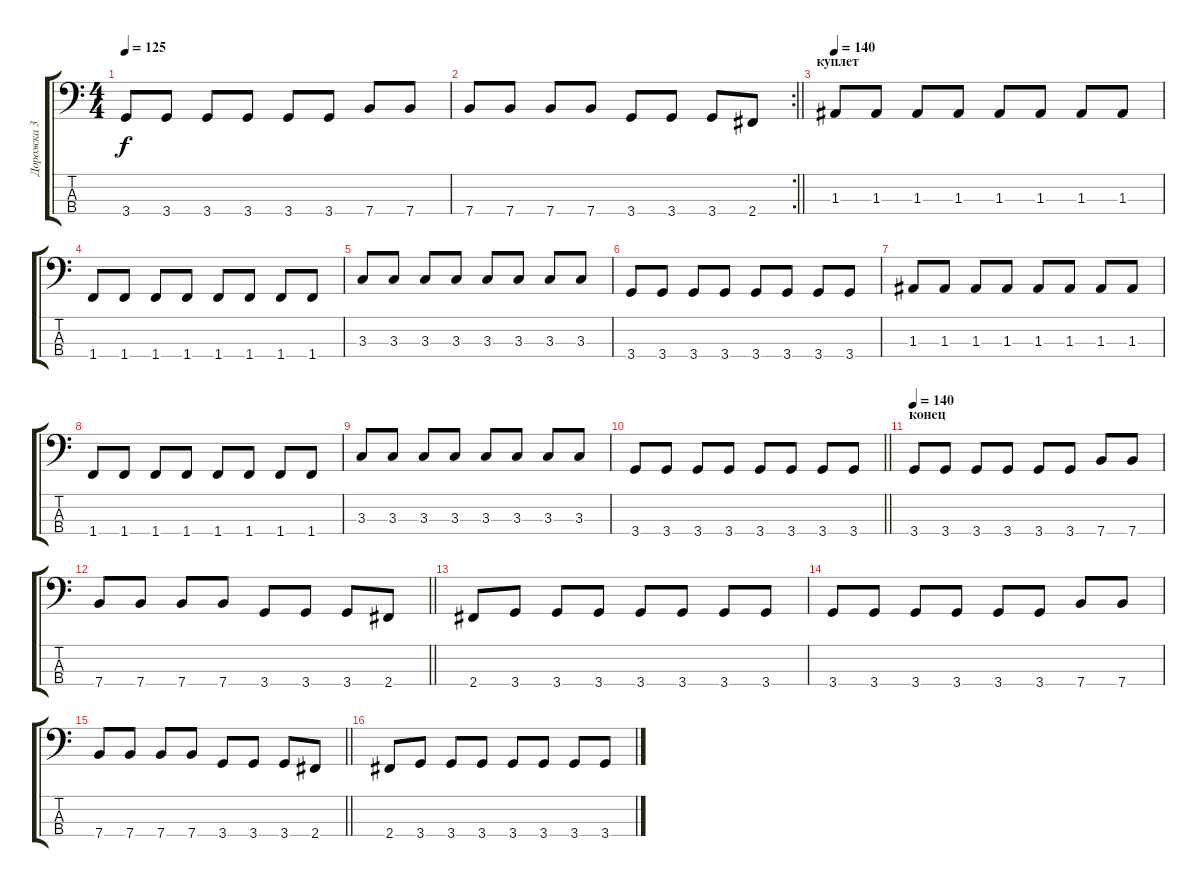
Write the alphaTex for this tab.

\track ("Дорожка 3" "Дорожка 3") {instrument electricbassfinger}
\staff {score tabs}
\tuning (G2 D2 A1 E1) {hide}
\ts (4 4)
\tempo 125
\clef f4
\ks c
3.4.8{dy f} 3.4.8 3.4.8 3.4.8 3.4.8 3.4.8 7.4.8 7.4.8 |
\rc 2
\barLineRight lightlight
7.4.8 7.4.8 7.4.8 7.4.8 3.4.8 3.4.8 3.4.8 2.4.8 |
\section ("" "куплет")
\tempo 140
1.3.8 1.3.8 1.3.8 1.3.8 1.3.8 1.3.8 1.3.8 1.3.8 |
1.4.8 1.4.8 1.4.8 1.4.8 1.4.8 1.4.8 1.4.8 1.4.8 |
3.3.8 3.3.8 3.3.8 3.3.8 3.3.8 3.3.8 3.3.8 3.3.8 |
3.4.8 3.4.8 3.4.8 3.4.8 3.4.8 3.4.8 3.4.8 3.4.8 |
1.3.8 1.3.8 1.3.8 1.3.8 1.3.8 1.3.8 1.3.8 1.3.8 |
1.4.8 1.4.8 1.4.8 1.4.8 1.4.8 1.4.8 1.4.8 1.4.8 |
3.3.8 3.3.8 3.3.8 3.3.8 3.3.8 3.3.8 3.3.8 3.3.8 |
\barLineRight lightlight
3.4.8 3.4.8 3.4.8 3.4.8 3.4.8 3.4.8 3.4.8 3.4.8 |
\section ("" "конец")
\tempo 140
3.4.8 3.4.8 3.4.8 3.4.8 3.4.8 3.4.8 7.4.8 7.4.8 |
\barLineRight lightlight
7.4.8 7.4.8 7.4.8 7.4.8 3.4.8 3.4.8 3.4.8 2.4.8 |
2.4.8 3.4.8 3.4.8 3.4.8 3.4.8 3.4.8 3.4.8 3.4.8 |
3.4.8 3.4.8 3.4.8 3.4.8 3.4.8 3.4.8 7.4.8 7.4.8 |
\barLineRight lightlight
7.4.8 7.4.8 7.4.8 7.4.8 3.4.8 3.4.8 3.4.8 2.4.8 |
2.4.8 3.4.8 3.4.8 3.4.8 3.4.8 3.4.8 3.4.8 3.4.8
